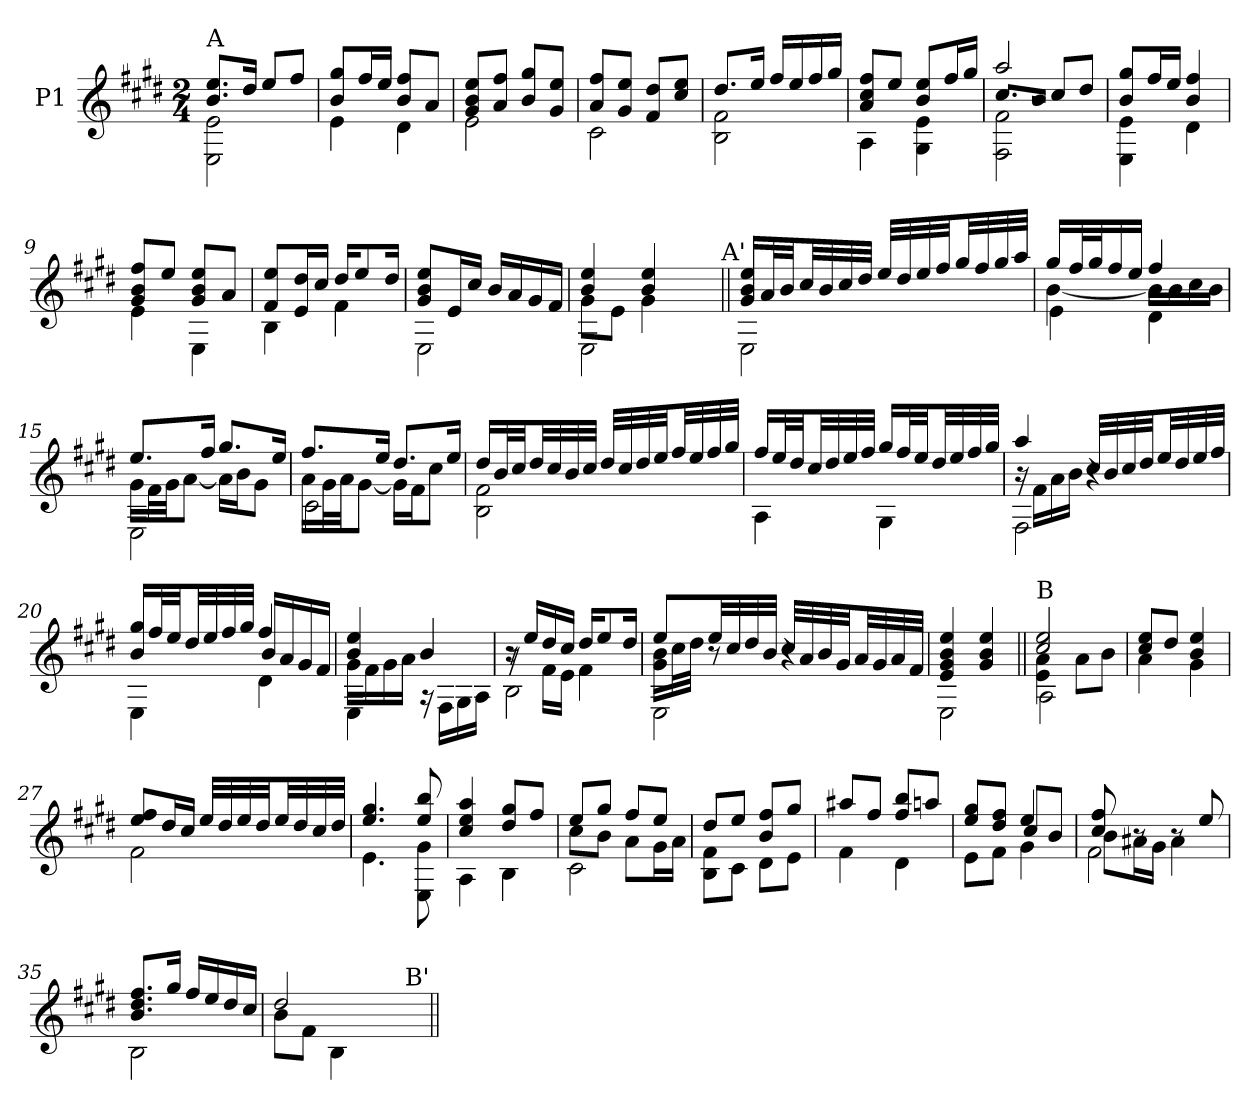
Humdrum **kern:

**kern
*part1
*staff1
*I"P1
!!LO:PB:g=z
*clefG2
*ITrd7c12
*k[f#c#g#d#]
*E:
*M2/4
*MM48
=1
*^
!LO:TX:a:t=A	!
8.Bi/ 8.eiL	2EEi\ 2Ei
16d#i/Jk	.
8ei/L	.
8f#i/J	.
=2	=2
8Bi/ 8g#iL	4Ei\
16f#i/L	.
16ei/JJ	.
8Bi/ 8f#iL	4D#i\
8Ai/J	.
=3	=3
8G#i/ 8Bi 8eiL	2Ei\
8Ai/ 8f#iJ	.
8Bi/ 8g#iL	.
8G#i/ 8eiJ	.
=4	=4
8Ai/ 8f#iL	2C#i\
8G#i/ 8eiJ	.
8F#i/ 8d#iL	.
8c#i/ 8eiJ	.
=5	=5
8.d#i/L	2BBi\ 2F#i
16ei/Jk	.
16f#i/LL	.
16ei/	.
16f#i/	.
16g#i/JJ	.
=6	=6
8Ai/ 8c#i 8f#iL	4AAi\
8ei/J	.
8Bi/ 8eiL	4GG#i\ 4Ei
16f#i/L	.
16g#i/JJ	.
=7	=7
*	*^
2ai/	8.c#i/L	2FF#i\ 2F#i
.	16Bi/Jk	.
.	8c#i/L	.
.	8d#i/J	.
*	*v	*v
=8	=8
8Bi/ 8g#iL	4EEi\ 4Ei
16f#i/L	.
16ei/JJ	.
4Bi/ 4f#i	4D#i\
=9	=9
8G#i/ 8Bi 8f#iL	4Ei\
8ei/J	.
8G#i/ 8Bi 8eiL	4EEi\
8Ai/J	.
=10	=10
*	*^
8F#i/ 8eiL	4ryy	4BBi\
16Ei/ 16d#iL	.	.
16c#i/JJ	.	.
16d#i/KL	4F#i\	4ryy
8ei/	.	.
16d#i/Jk	.	.
*	*v	*v
!!LO:LB:g=z
=11	=11
8G#i/ 8Bi 8eiL	2EEi\
16Ei/L	.
16c#i/JJ	.
16Bi/LL	.
16Ai/	.
16G#i/	.
16F#i/JJ	.
=12	=12
*^	*^
4Bi/ 4ei	8G#i\L	2EEi\	4ryy
.	8Ei\J	.	.
4Bi/ 4ei	4G#i\	.	8ryy
.	.	.	16ryy
.	.	.	32ryy
.	.	.	64ryy
.	.	.	128...ryy
!	!	!	!LO:TX:a:t=A'
.	.	.	1024ryy
*	*v	*v	*v
=13||	=13||
16G#i/ 16Bi 16eiLL	2EEi\
32Ai/L	.
32Bi/JJ	.
32c#i/LL	.
32Bi/	.
32c#i/	.
32d#i/JJJ	.
32ei/LLL	.
32d#i/	.
32ei/	.
32f#i/JJ	.
32g#i/LL	.
32f#i/	.
32g#i/	.
32ai/JJJ	.
=14	=14
*	*^
16g#i/LL	[4Bi\	4Ei\
32f#i/L	.	.
32g#i/J	.	.
16f#i/	.	.
16ei/JJ	.	.
4f#i/	16Bi\LL]	4D#i\
.	16Bi\	.
.	16c#i\	.
.	16Bi\JJ	.
=15	=15	=15
8.ei/L	16G#i\LL	2EEi\
.	32F#i\L	.
.	32G#i\JJ	.
.	[8Ai\J	.
16f#i/Jk	.	.
8.g#i/L	16Ai\LL]	.
.	16Bi\J	.
.	8G#i\J	.
16ei/Jk	.	.
=16	=16	=16
8.f#i/L	16Ai\LL	2C#i\
.	32G#i\L	.
.	32Ai\JJ	.
.	[8G#i\J	.
16ei/Jk	.	.
8.d#i/L	16G#i\LL]	.
.	16F#i\J	.
.	8c#i\J	.
16ei/Jk	.	.
*	*v	*v
!!LO:LB:g=z
=17	=17
16d#i/LL	2BBi\ 2F#i
32Bi/L	.
32c#i/JJ	.
32d#i/LL	.
32c#i/	.
32Bi/	.
32c#i/JJJ	.
32d#i/LLL	.
32c#i/	.
32d#i/	.
32ei/JJ	.
32f#i/LL	.
32ei/	.
32f#i/	.
32g#i/JJJ	.
=18	=18
16f#i/LL	4AAi\
32ei/L	.
32d#i/JJ	.
32c#i/LL	.
32d#i/	.
32ei/	.
32f#i/JJJ	.
16g#i/LL	4GG#i\
32f#i/L	.
32ei/JJ	.
32d#i/LL	.
32ei/	.
32f#i/	.
32g#i/JJJ	.
=19	=19
*	*^
4ai/	16r	2FF#i\
.	16F#i\LL	.
.	16Ai\	.
.	16Bi\JJ	.
32c#i/LLL	4r	.
32Bi/	.	.
32c#i/	.	.
32d#i/JJ	.	.
32ei/LL	.	.
32d#i/	.	.
32ei/	.	.
32f#i/JJJ	.	.
=20	=20	=20
16Bi/ 16g#iLL	4EEi\	4ryy
32f#i/L	.	.
32ei/JJ	.	.
32d#i/LL	.	.
32ei/	.	.
32f#i/	.	.
32g#i/JJJ	.	.
4f#i/	16Bi/LL	4D#i\
.	16Ai/	.
.	16G#i/	.
.	16F#i/JJ	.
=21	=21	=21
4Bi/ 4ei	16G#i\LL	4EEi\
.	16F#i\	.
.	16G#i\	.
.	16Ai\JJ	.
4Bi/	4ryy	16r
.	.	16FF#i\LL
.	.	16GG#i\
.	.	16AAi\JJ
!!LO:LB:g=z	!!	!!
=22	=22	=22
16r	8r	2BBi\
16ei/LL	.	.
16d#i/	16F#i\LL	.
16c#i/JJ	16Ei\JJ	.
16d#i/KL	4F#i\	.
8ei/	.	.
16d#i/Jk	.	.
=23	=23	=23
8ei/L	16G#i\ 16BiLL	2EEi\
.	32c#i\L	.
.	32d#i\JJJ	.
32ei/LL	8r	.
32c#i/	.	.
32d#i/	.	.
32Bi/JJJ	.	.
32c#i/LLL	4r	.
32Ai/	.	.
32Bi/	.	.
32G#i/JJ	.	.
32Ai/LL	.	.
32G#i/	.	.
32Ai/	.	.
32F#i/JJJ	.	.
*	*v	*v
=24	=24
4Ei/ 4G#i 4Bi 4ei	2EEi\
4G#i/ 4Bi 4ei	.
=25||	=25||
*	*^
!LO:TX:a:t=B	!	!
2c#i/ 2ei	4Ei\ 4Ai	2AAi\
.	8Ai\L	.
.	8Bi\J	.
*	*v	*v
=26	=26
8c#i/ 8eiL	4Ai\
8d#i/J	.
4Bi/ 4ei	4G#i\
=27	=27
8ei/ 8f#iL	2F#i\
16d#i/L	.
16c#i/JJ	.
32ei/LLL	.
32d#i/	.
32ei/	.
32d#i/JJ	.
32ei/LL	.
32d#i/	.
32c#i/	.
32d#i/JJJ	.
=28	=28
4.ei/ 4.g#i	4.Ei\
8ei/ 8bi	8EEi\ 8G#i
=29	=29
4c#i/ 4ei 4ai	4AAi\
8d#i/ 8g#iL	4BBi\
8f#i/J	.
=30	=30
*	*^
8ei/L	8c#i\L	2C#i\
8g#i/J	8Bi\J	.
8f#i/L	8Ai\L	.
8ei/J	16G#i\L	.
.	16Ai\JJ	.
*	*v	*v
!!LO:LB:g=z
=31	=31
8d#i/L	8BBi\ 8F#iL
8ei/J	8C#i\J
8Bi/ 8f#iL	8D#i\L
8g#i/J	8Ei\J
=32	=32
8a#Xi/L	4F#i\
8f#i/J	.
8f#i/ 8biL	4D#i\
8ani/J	.
=33	=33
*	*^
8ei/ 8g#iL	4ryy	8Ei\L
8d#i/ 8f#iJ	.	8F#i\J
4ei/	8c#i/L	4G#i\
.	8Bi/J	.
=34	=34	=34
8c#i/ 8f#i	8Bi\L	2F#i\
8r	16A#Xi\L	.
.	16G#i\JJ	.
8r	4A#i\	.
8ei/	.	.
*	*v	*v
=35	=35
8.Bi/ 8.d#i 8.f#iL	2BBi\
16g#i/Jk	.
16f#i/LL	.
16ei/	.
16d#i/	.
16c#i/JJ	.
=36	=36
*	*^
2d#i/	8Bi\L	4ryy
.	8F#i\J	.
.	4BBi\	8ryy
.	.	16ryy
.	.	32ryy
.	.	64ryy
.	.	128...ryy
!	!	!LO:TX:a:t=B'
.	.	1024ryy
*v	*v	*v
=||
*-
